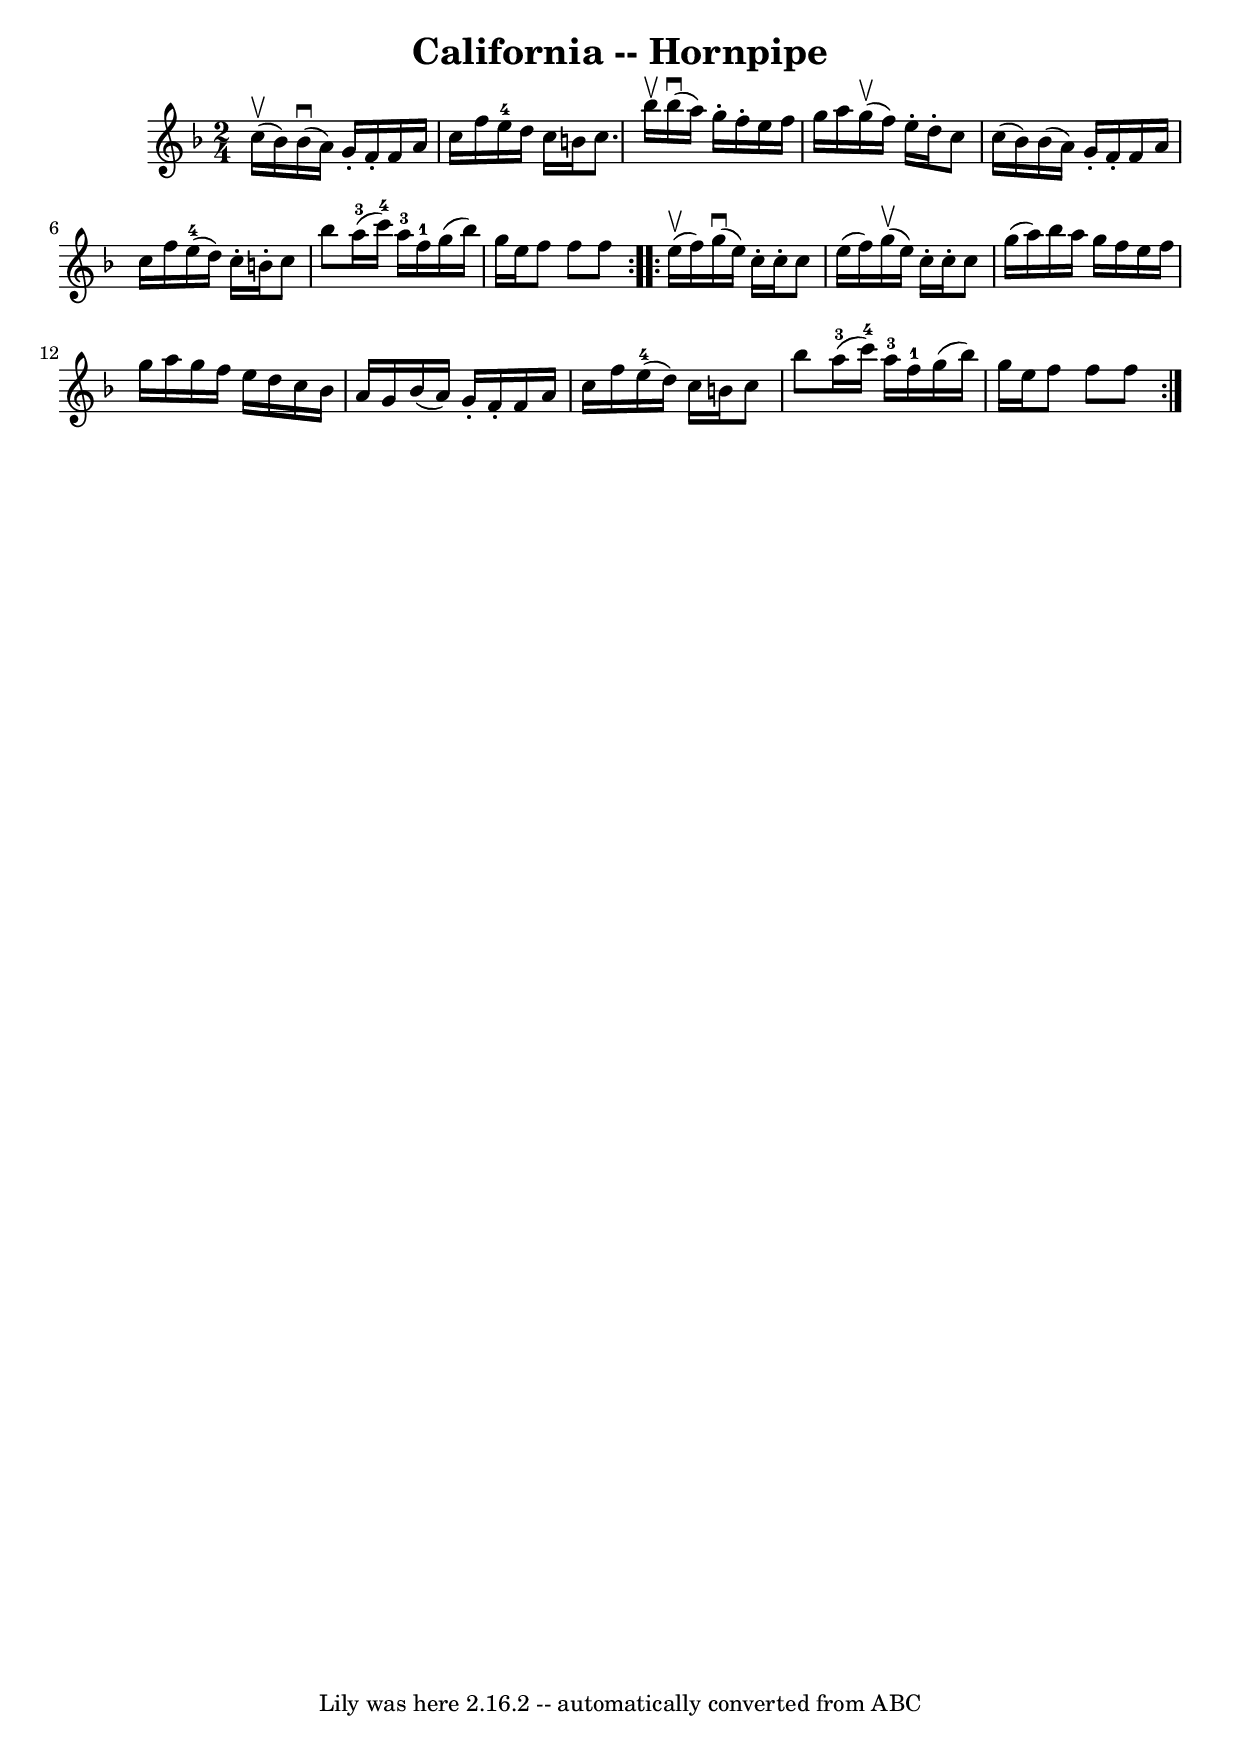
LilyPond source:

\version "2.16.2"
\include "Mammoth.ily"
\header {
  %% book = "Cole's 1000 Fiddle Tunes"
  crossRefNumber = "1"
  footnotes = ""
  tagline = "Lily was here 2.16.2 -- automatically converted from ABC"
  title = "California -- Hornpipe"

}
voicedefault =  {



  \repeat volta 2 {

    \time 2/4 
    \key f \major
 c''16 (^\upbow bes'16) |
    bes'16 
    (^\downbow a'16) g'16 -. f'16 -. f'16 a'16 c''16 f''16  
    |
    e''16-4 d''16 c''16 b'16 c''8. bes''16^\upbow 
    |
    bes''16 (^\downbow a''16) g''16 -. f''16 -. e''16    
    f''16 g''16 a''16  |
    g''16 (^\upbow f''16) e''16 -.   
    d''16 -. c''8 c''16 (bes'16) |
    bes'16 (a'16) g'16 
    -. f'16 -. f'16 a'16 c''16 f''16  |
    e''16-4(d''16 
    ) c''16 -. b'16 -. c''8 bes''8  |
    a''16-3(c'''16 
    -4) a''16-3 f''16-1 g''16 (bes''16) g''16 e''16  
    |
    f''8 f''8 f''8  
  }     
  \repeat volta 2 {
    e''16 (^\upbow   
    f''16) |
    g''16 (^\downbow e''16) c''16 -. c''16 -.   
    c''8 e''16 (f''16) |
    g''16 (^\upbow e''16) c''16 -.  
    c''16 -. c''8 g''16 (a''16) |
    bes''16 a''16 g''16  
    f''16 e''16 f''16 g''16 a''16  |
    g''16 f''16 e''16 
    d''16 c''16 bes'16 a'16 g'16  |
    bes'16 (a'16)   
    g'16 -. f'16 -. f'16 a'16 c''16 f''16  |
    e''16-4(
    d''16) c''16 b'16 c''8 bes''8  |
    a''16-3(
    c'''16-4) a''16-3 f''16-1 g''16 (bes''16) g''16    
    e''16  |
    f''8 f''8 f''8  
  }   

}

\score{
  <<

    \context Staff="default"
    {
      \voicedefault 
      
    }

  >>
  \layout {
    
  }
  \midi {
  }

}
